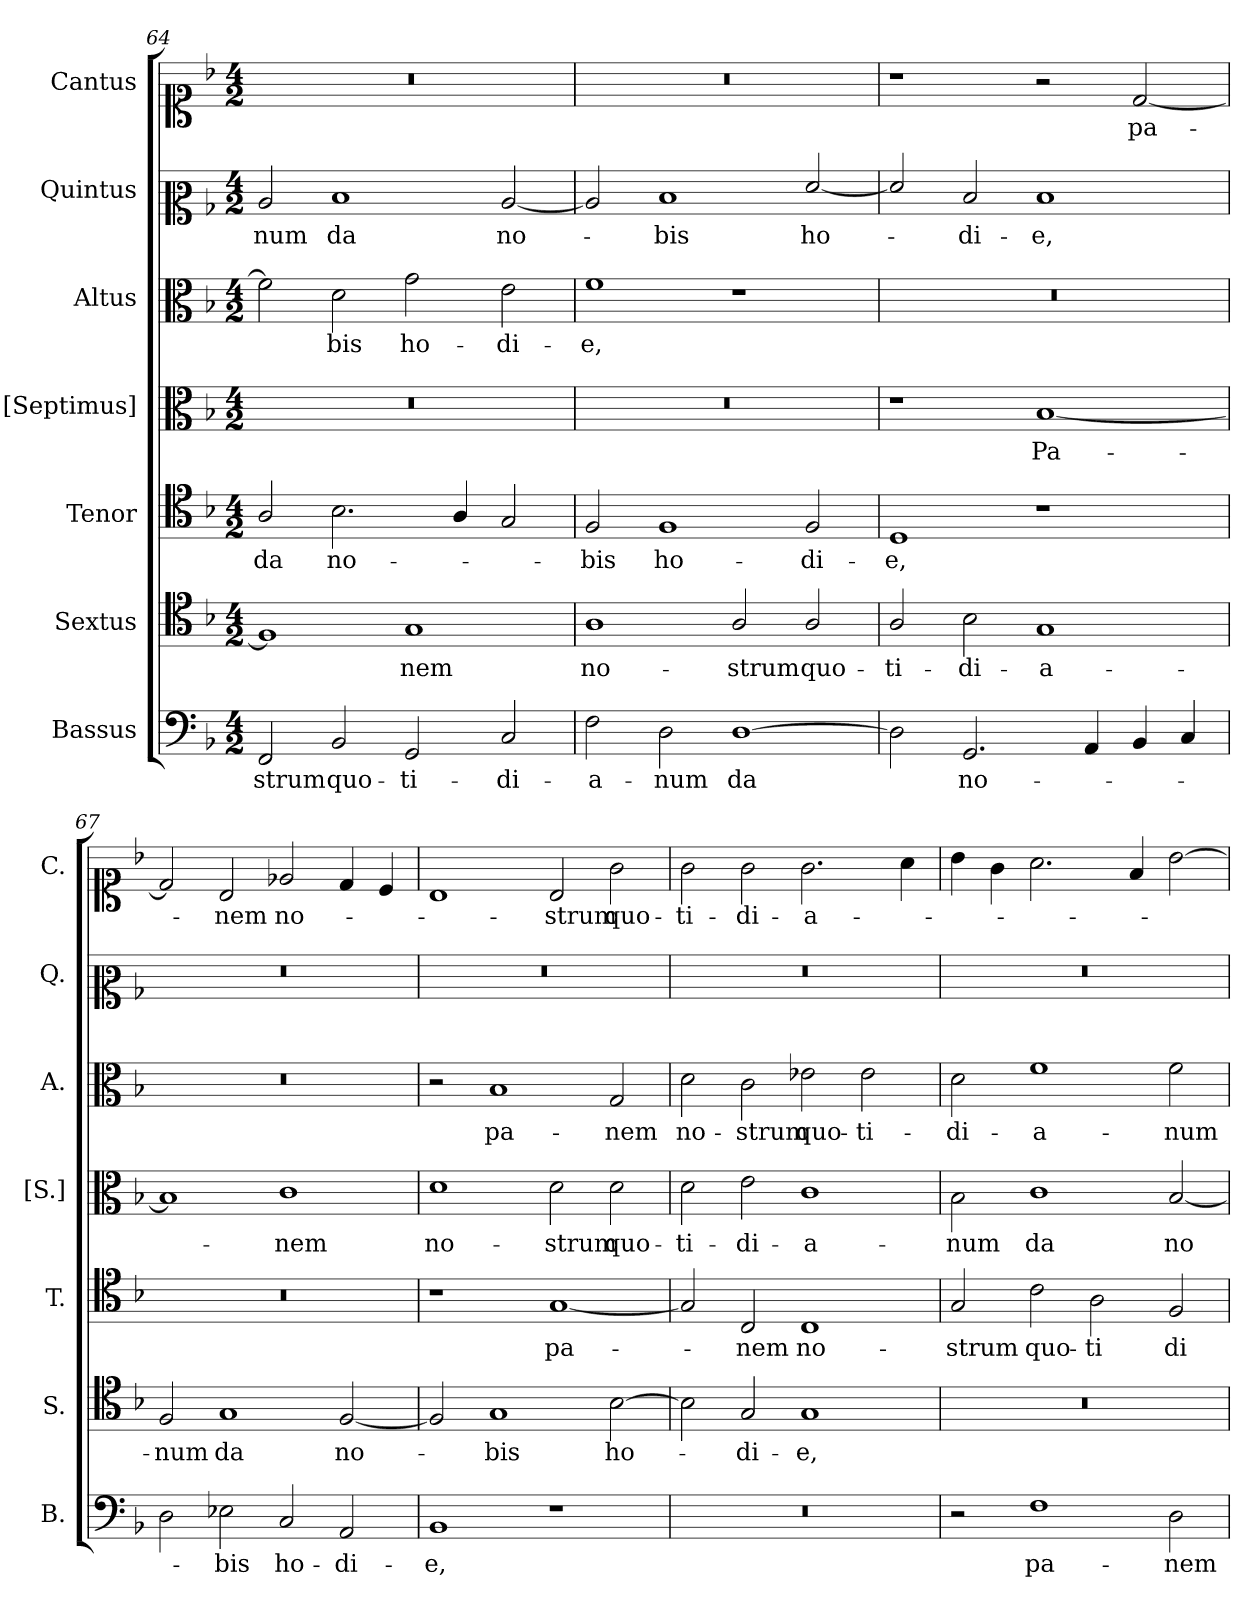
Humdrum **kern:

**kern	**text	**kern	**text	**kern	**text	**kern	**text	**kern	**text	**kern	**text	**kern	**text
*part7	*part7	*part6	*part6	*part5	*part5	*part4	*part4	*part3	*part3	*part2	*part2	*part1	*part1
*staff7	*staff7	*staff6	*staff6	*staff5	*staff5	*staff4	*staff4	*staff3	*staff3	*staff2	*staff2	*staff1	*staff1
*I"Bassus	*	*I"Sextus	*	*I"Tenor	*	*I"[Septimus]	*	*I"Altus	*	*I"Quintus	*	*I"Cantus	*
*I'B.	*	*I'S.	*	*I'T.	*	*I'[S.]	*	*I'A.	*	*I'Q.	*	*I'C.	*
*clefF4	*	*clefC4	*	*clefC4	*	*clefC3	*	*clefC3	*	*clefC2	*	*clefC1	*
*k[b-]	*	*k[b-]	*	*k[b-]	*	*k[b-]	*	*k[b-]	*	*k[b-]	*	*k[b-]	*
*M4/2	*	*M4/2	*	*M4/2	*	*M4/2	*	*M4/2	*	*M4/2	*	*M4/2	*
=64	=64	=64	=64	=64	=64	=64	=64	=64	=64	=64	=64	=64	=64
2FF/	-strum	1F]	.	2A/	da	0r	.	2f\]	.	2c/	-num	0r	.
2BB-/	quo-	.	.	2.B-\	no-	.	.	2d\	-bis	1d	da	.	.
2GG/	-ti-	1G	-nem	.	.	.	.	2g\	ho-	.	.	.	.
.	.	.	.	4A/	.	.	.	.	.	.	.	.	.
2C/	-di-	.	.	2G/	.	.	.	2e\	-di-	[2c/	no-	.	.
=65	=65	=65	=65	=65	=65	=65	=65	=65	=65	=65	=65	=65	=65
2F\	-a-	1A	no-	2F/	-bis	0r	.	1f	-e,	2c/]	.	0r	.
2D\	-num	.	.	1F	ho-	.	.	.	.	1d	-bis	.	.
[1D	da	2A/	-strum	.	.	.	.	1r	.	.	.	.	.
.	.	2A/	quo-	2F/	-di-	.	.	.	.	[2f/	ho-	.	.
=66	=66	=66	=66	=66	=66	=66	=66	=66	=66	=66	=66	=66	=66
2D\]	.	2A/	-ti-	1D	-e,	1r	.	0r	.	2f/]	.	1r	.
2.GG/	no-	2B-\	-di-	.	.	.	.	.	.	2d/	-di-	.	.
.	.	1G	-a-	1r	.	[1B-	Pa-	.	.	1d	-e,	2r	.
4AA/	.	.	.	.	.	.	.	.	.	.	.	.	.
4BB-/	.	.	.	.	.	.	.	.	.	.	.	[2d/	pa-
4C/	.	.	.	.	.	.	.	.	.	.	.	.	.
!!LO:LB:g=z
=67	=67	=67	=67	=67	=67	=67	=67	=67	=67	=67	=67	=67	=67
2D\	.	2F/	-num	0r	.	1B-]	.	0r	.	0r	.	2d/]	.
2E-X\	bis	1G	da	.	.	.	.	.	.	.	.	2B-/	-nem
2C/	ho-	.	.	.	.	1c	-nem	.	.	.	.	2e-X/	no-
2AA/	-di-	[2F/	no-	.	.	.	.	.	.	.	.	4d/	.
.	.	.	.	.	.	.	.	.	.	.	.	4c/	.
=68	=68	=68	=68	=68	=68	=68	=68	=68	=68	=68	=68	=68	=68
1BB-	-e,	2F/]	.	1r	.	1d	no-	2r	.	0r	.	1B-	.
.	.	1G	-bis	.	.	.	.	1B-	pa-	.	.	.	.
1r	.	.	.	[1G	pa-	2d\	-strum	.	.	.	.	2B-/	-strum
.	.	[2B-\	ho-	.	.	2d\	quo-	2G/	-nem	.	.	2g\	quo-
=69	=69	=69	=69	=69	=69	=69	=69	=69	=69	=69	=69	=69	=69
0r	.	2B-\]	.	2G/]	.	2d\	-ti-	2d\	no-	0r	.	2g\	-ti-
.	.	2G/	-di-	2C/	-nem	2e\	-di-	2c\	-strum	.	.	2g\	-di-
.	.	1G	-e,	1C	no-	1c	-a-	2e-X\	quo-	.	.	2.g\	-a-
.	.	.	.	.	.	.	.	2e-\	-ti-	.	.	.	.
.	.	.	.	.	.	.	.	.	.	.	.	4a\	.
=70	=70	=70	=70	=70	=70	=70	=70	=70	=70	=70	=70	=70	=70
2r	.	0r	.	2G/	-strum	2B-\	-num	2d\	-di-	0r	.	4b-\	.
.	.	.	.	.	.	.	.	.	.	.	.	4g\	.
1F	pa-	.	.	2c\	quo-	1c	da	1f	-a-	.	.	2.a\	.
.	.	.	.	2A\	-ti	.	.	.	.	.	.	.	.
.	.	.	.	.	.	.	.	.	.	.	.	4f/	.
2D\	-nem	.	.	2F/	di-	[2B-/	no-	2f\	-num	.	.	[2b-\	.
=	=	=	=	=	=	=	=	=	=	=	=	=	=
*-	*-	*-	*-	*-	*-	*-	*-	*-	*-	*-	*-	*-	*-
